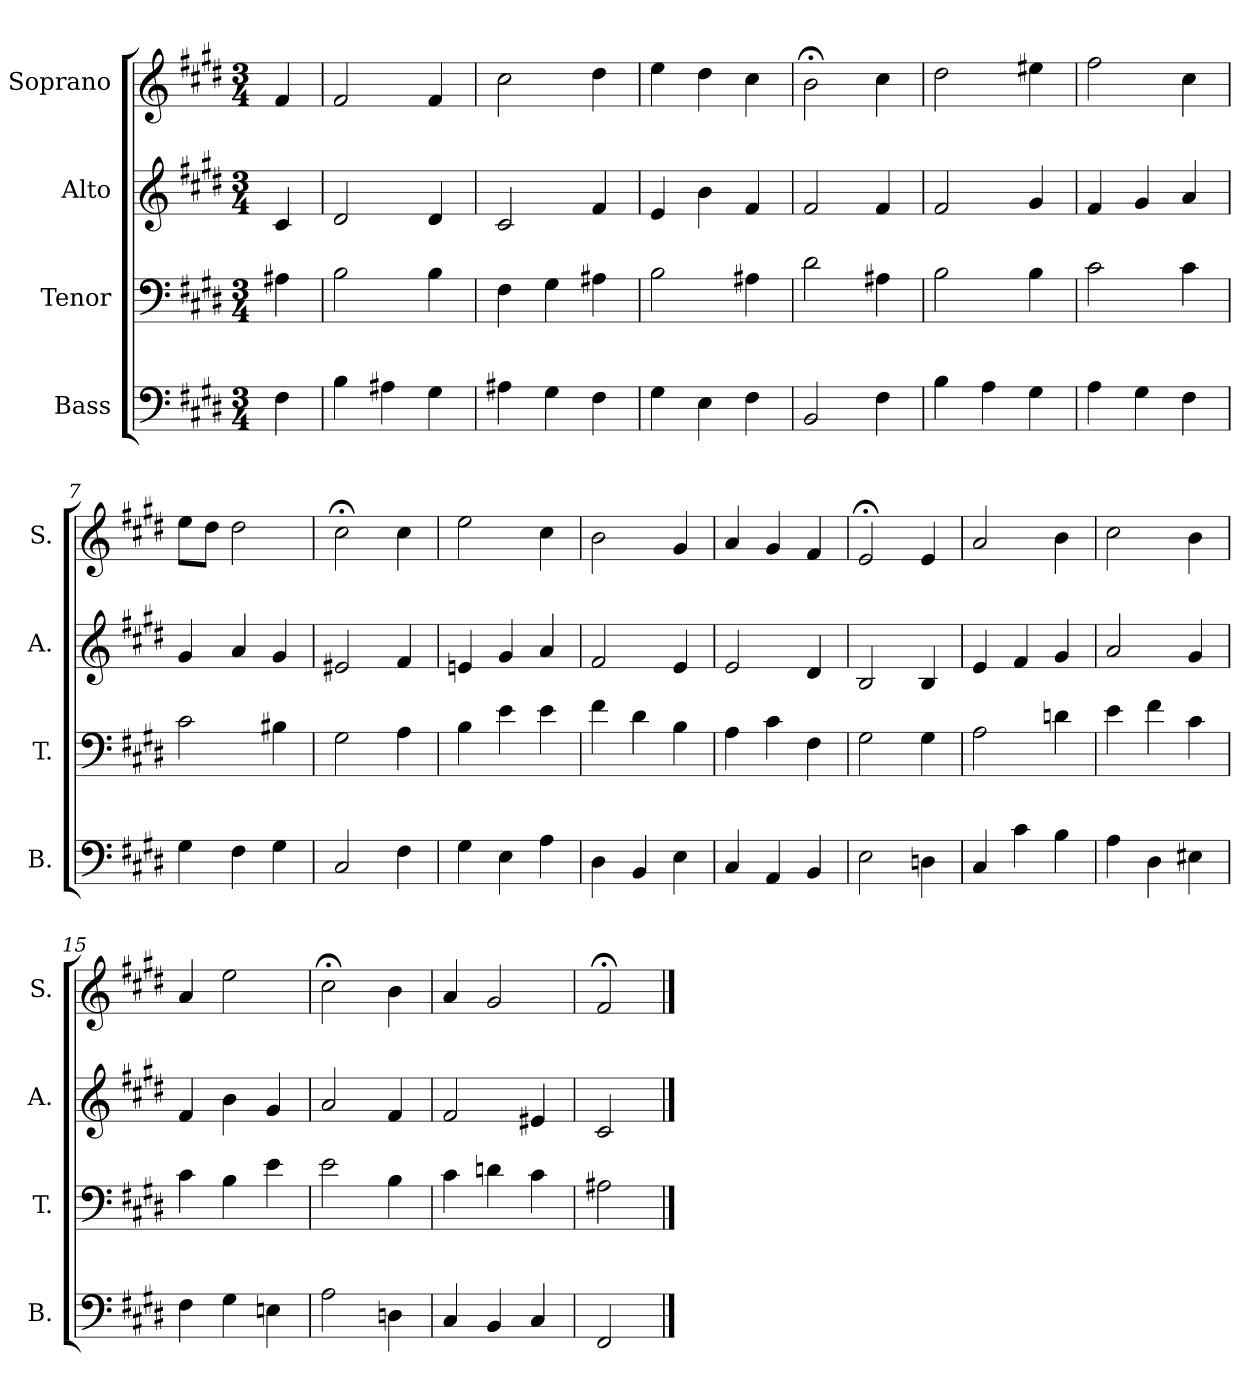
**kern	**kern	**kern	**kern
*part4	*part3	*part2	*part1
*staff4	*staff3	*staff2	*staff1
*I"Bass	*I"Tenor	*I"Alto	*I"Soprano
*I'B.	*I'T.	*I'A.	*I'S.
*clefF4	*clefF4	*clefG2	*clefG2
*k[f#c#g#d#]	*k[f#c#g#d#]	*k[f#c#g#d#]	*k[f#c#g#d#]
*E:	*E:	*E:	*E:
*M3/4	*M3/4	*M3/4	*M3/4
=	=	=	=
4F#\	4A#X\	4c#/	4f#/
=1	=1	=1	=1
4B\	2B\	2d#/	2f#/
4A#X\	.	.	.
4G#\	4B\	4d#/	4f#/
=2	=2	=2	=2
4A#X\	4F#\	2c#/	2cc#\
4G#\	4G#\	.	.
4F#\	4A#X\	4f#/	4dd#\
=3	=3	=3	=3
4G#\	2B\	4e/	4ee\
4E\	.	4b\	4dd#\
4F#\	4A#X\	4f#/	4cc#\
=4	=4	=4	=4
2BB/	2d#\	2f#/	2b;<\
4F#\	4A#X\	4f#/	4cc#\
=5	=5	=5	=5
4B\	2B\	2f#/	2dd#\
4A\	.	.	.
4G#\	4B\	4g#/	4ee#X\
!!LO:LB:g=z
=6	=6	=6	=6
4A\	2c#\	4f#/	2ff#\
4G#\	.	4g#/	.
4F#\	4c#\	4a/	4cc#\
=7	=7	=7	=7
4G#\	2c#\	4g#/	8ee\L
.	.	.	8dd#\J
4F#\	.	4a/	2dd#\
4G#\	4B#X\	4g#/	.
=8	=8	=8	=8
2C#/	2G#\	2e#X/	2cc#;<\
4F#\	4A\	4f#/	4cc#\
=9	=9	=9	=9
4G#\	4B\	4en/	2ee\
4E\	4e\	4g#/	.
4A\	4e\	4a/	4cc#\
=10	=10	=10	=10
4D#\	4f#\	2f#/	2b\
4BB/	4d#\	.	.
4E\	4B\	4e/	4g#/
=11	=11	=11	=11
4C#/	4A\	2e/	4a/
4AA/	4c#\	.	4g#/
4BB/	4F#\	4d#/	4f#/
!!LO:LB:g=z
=12	=12	=12	=12
2E\	2G#\	2B/	2e;</
4Dn\	4G#\	4B/	4e/
=13	=13	=13	=13
4C#/	2A\	4e/	2a/
4c#\	.	4f#/	.
4B\	4dn\	4g#/	4b\
=14	=14	=14	=14
4A\	4e\	2a/	2cc#\
4D#\	4f#\	.	.
4E#X\	4c#\	4g#/	4b\
=15	=15	=15	=15
4F#\	4c#\	4f#/	4a/
4G#\	4B\	4b\	2ee\
4En\	4e\	4g#/	.
=16	=16	=16	=16
2A\	2e\	2a/	2cc#;<\
4Dn\	4B\	4f#/	4b\
=17	=17	=17	=17
4C#/	4c#\	2f#/	4a/
4BB/	4dn\	.	2g#/
4C#/	4c#\	4e#X/	.
=18	=18	=18	=18
2FF#/	2A#X\	2c#/	2f#;</
==	==	==	==
*-	*-	*-	*-
